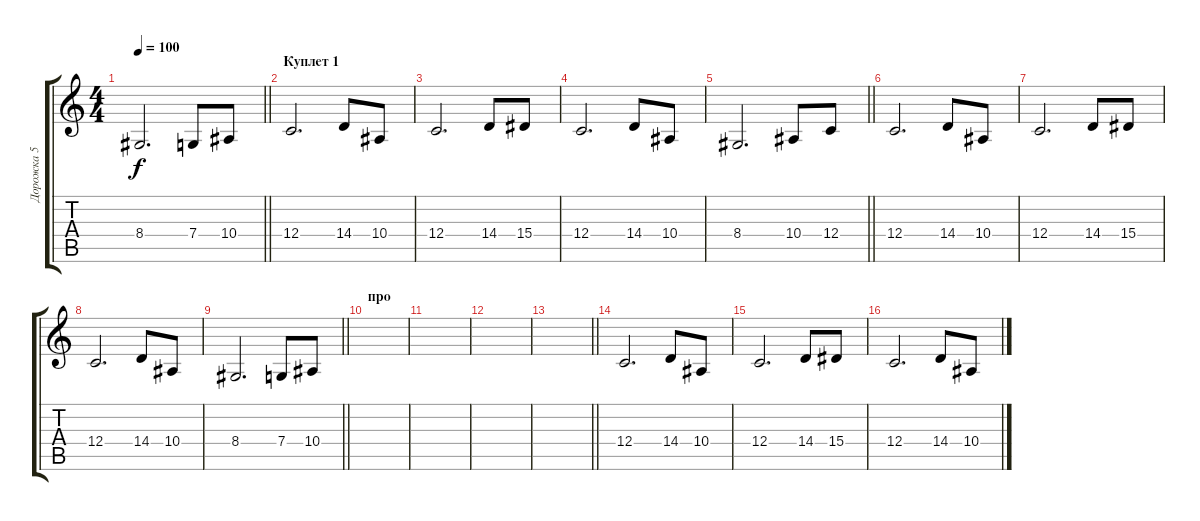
\track ("Дорожка 5" "Дорожка 5") {instrument violin}
\staff {score tabs}
\tuning (D4 A3 F3 C3 G2 C2) {hide}
\ts (4 4)
\tempo 100
\clef g2
\barLineRight lightlight
\ks c
8.4.2{d dy f} 7.4.8 10.4.8 |
\section ("" "Куплет 1")
12.4.2{d} 14.4.8 10.4.8 |
12.4.2{d} 14.4.8 15.4.8 |
12.4.2{d} 14.4.8 10.4.8 |
\barLineRight lightlight
8.4.2{d} 10.4.8 12.4.8 |
12.4.2{d} 14.4.8 10.4.8 |
12.4.2{d} 14.4.8 15.4.8 |
12.4.2{d} 14.4.8 10.4.8 |
\barLineRight lightlight
8.4.2{d} 7.4.8 10.4.8 |
\section ("" "про")
|
|
|
\barLineRight lightlight
|
12.4.2{d} 14.4.8 10.4.8 |
12.4.2{d} 14.4.8 15.4.8 |
12.4.2{d} 14.4.8 10.4.8
